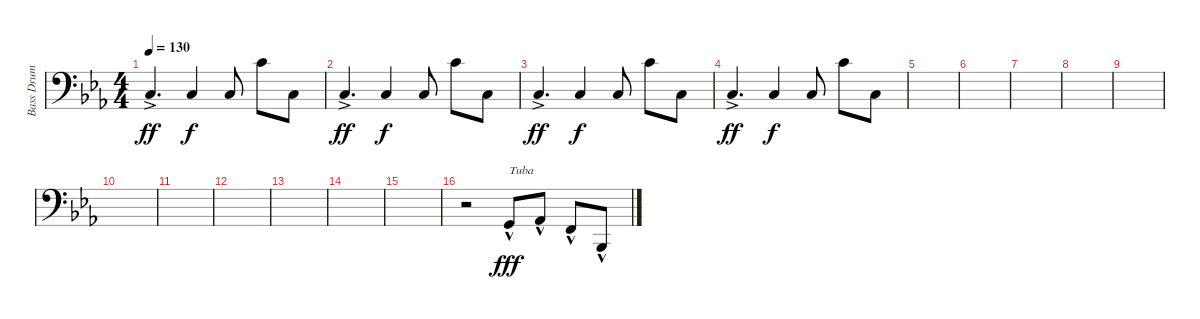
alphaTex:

\track ("Bass Drum" "Bass Drum") {instrument taikodrum}
\staff {score}
\tuning (E4 B3 G3 D3 Bb1 G1) {hide}
\ts (4 4)
\tempo 130
\clef f4
\ks cminor
14.5{ac}.4{d dy ff} 14.5.4{dy f} 14.5.8 10.4.8 14.5.8 |
14.5{ac}.4{d dy ff} 14.5.4{dy f} 14.5.8 10.4.8 14.5.8 |
14.5{ac}.4{d dy ff} 14.5.4{dy f} 14.5.8 10.4.8 14.5.8 |
14.5{ac}.4{d dy ff} 14.5.4{dy f} 14.5.8 10.4.8 14.5.8 |
|
|
|
|
|
|
|
|
|
|
|
r.2{instrument tuba} 9.5{hac}.8{txt "Tuba" dy fff} 10.5{hac}.8 7.5{hac}.8 0.5{hac}.8
